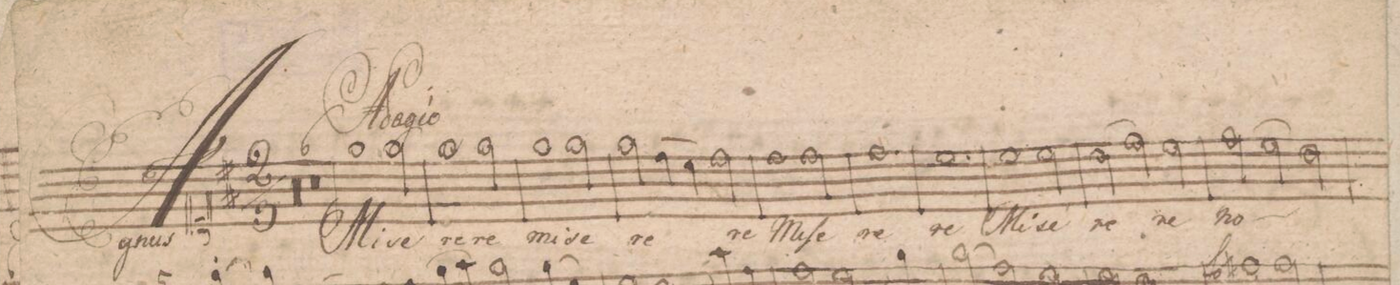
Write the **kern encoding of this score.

**kern	**text	**dynam
*I"Canto	*	*
*clefC1	*	*
*k[f#c#]	*	*
*M3/2	*	*
00r	.	.
=2	=2	=2
=3	=3	=3
0r	.	.
=4	=4	=4
=5	=5	=5
1.ryy	.	.
=6	=6	=6
1.ryy	.	.
=7	=7	=7
1ee	Mi-	.
*2\right	*	*
2ee\	-se-	.
=8	=8	=8
1ee	-re-	.
2ee\	-re	.
=9	=9	=9
1ee	mi-	.
2ee\	-se-	.
=10	=10	=10
2ee\	-re-	.
*4\right	*	*
(4dd\	.	.
4cc#\)	.	.
2dd\	-re	.
=11	=11	=11
1dd	Mi-	.
2dd\	-ſe-	.
=12	=12	=12
1.dd	-re-	.
=13	=13	=13
1.cc#	-re	.
=14	=14	=14
1cc#	Mi-	.
2cc#\	-se-	.
=15	=15	=15
(2b\	-re-	.
2dd\)	.	.
2cc#\	-re	.
=16	=16	=16
(2dd\	no-	.
2cc#\)	.	.
2b\	.	.
=17	=17	=17
*-	*-	*-
